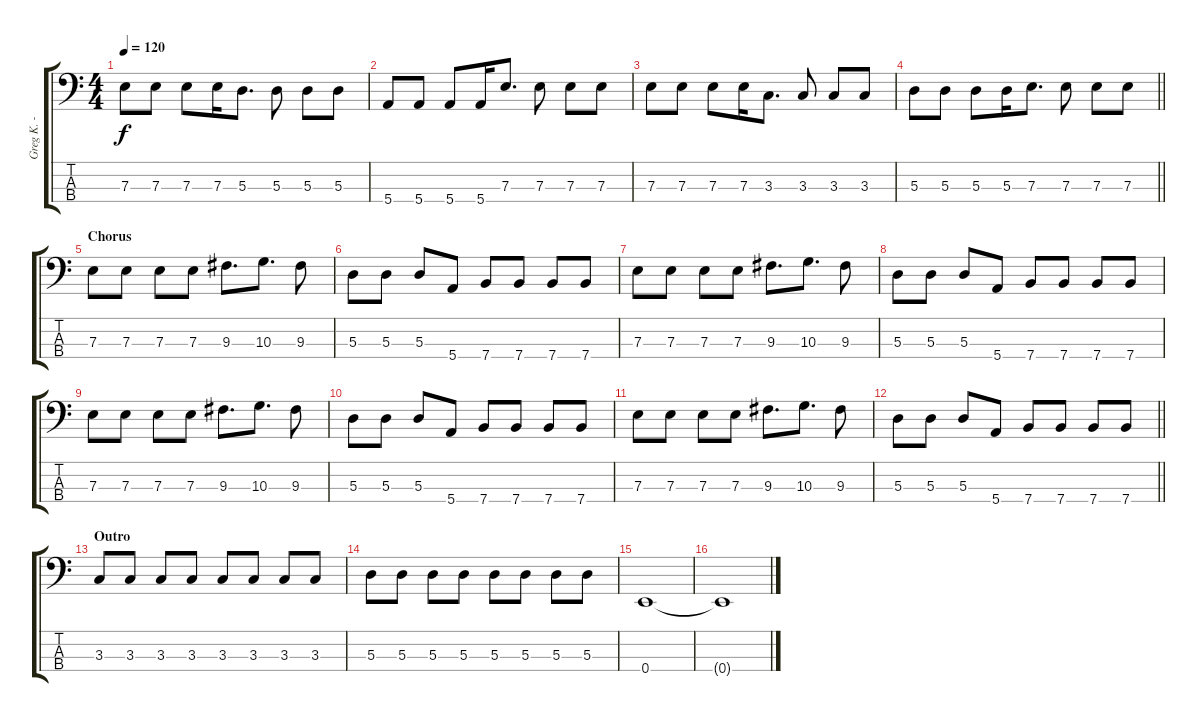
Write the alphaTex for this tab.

\track ("Greg K. - Bass" "Greg K. - ") {instrument electricbasspick}
\staff {score tabs}
\tuning (G2 D2 A1 E1) {hide}
\ts (4 4)
\tempo 120
\clef f4
\ks c
7.3.8{dy f} 7.3.8 7.3.8 7.3.16 5.3.8{d} 5.3.8 5.3.8 5.3.8 |
5.4.8 5.4.8 5.4.8 5.4.16 7.3.8{d} 7.3.8 7.3.8 7.3.8 |
7.3.8 7.3.8 7.3.8 7.3.16 3.3.8{d} 3.3.8 3.3.8 3.3.8 |
\barLineRight lightlight
5.3.8 5.3.8 5.3.8 5.3.16 7.3.8{d} 7.3.8 7.3.8 7.3.8 |
\section ("" "Chorus")
7.3.8 7.3.8 7.3.8 7.3.8 9.3.8{d} 10.3.8{d} 9.3.8 |
5.3.8 5.3.8 5.3.8 5.4.8 7.4.8 7.4.8 7.4.8 7.4.8 |
7.3.8 7.3.8 7.3.8 7.3.8 9.3.8{d} 10.3.8{d} 9.3.8 |
5.3.8 5.3.8 5.3.8 5.4.8 7.4.8 7.4.8 7.4.8 7.4.8 |
7.3.8 7.3.8 7.3.8 7.3.8 9.3.8{d} 10.3.8{d} 9.3.8 |
5.3.8 5.3.8 5.3.8 5.4.8 7.4.8 7.4.8 7.4.8 7.4.8 |
7.3.8 7.3.8 7.3.8 7.3.8 9.3.8{d} 10.3.8{d} 9.3.8 |
\barLineRight lightlight
5.3.8 5.3.8 5.3.8 5.4.8 7.4.8 7.4.8 7.4.8 7.4.8 |
\section ("" "Outro")
3.3.8 3.3.8 3.3.8 3.3.8 3.3.8 3.3.8 3.3.8 3.3.8 |
5.3.8 5.3.8 5.3.8 5.3.8 5.3.8 5.3.8 5.3.8 5.3.8 |
0.4.1 |
0.4{t}.1
